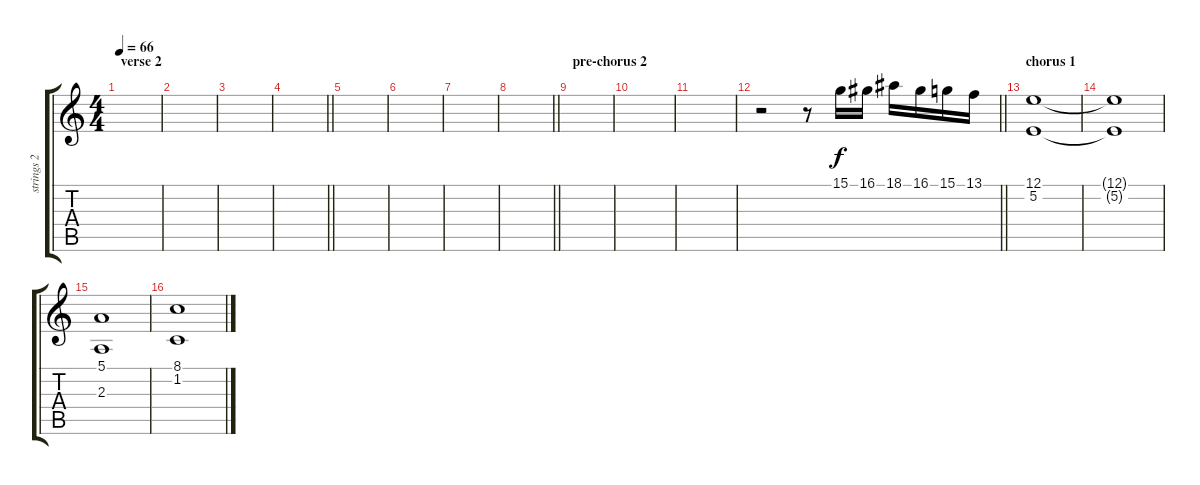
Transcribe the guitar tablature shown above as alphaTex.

\track ("strings 2" "strings 2") {instrument synthstrings2}
\staff {score tabs}
\tuning (E4 B3 G3 D3 A2 E2) {hide}
\ts (4 4)
\section ("" "verse 2")
\tempo 66
\clef g2
\ks c
|
|
|
\barLineRight lightlight
|
|
|
|
\barLineRight lightlight
|
\section ("" "pre-chorus 2")
|
|
|
\barLineRight lightlight
r.2 r.8 15.1.16 16.1.16 18.1.16 16.1.16 15.1.16 13.1.16 |
\section ("" "chorus 1")
(12.1 5.2).1 |
(12.1{t} 5.2{t}).1 |
(5.1 2.3).1 |
(8.1 1.2).1
